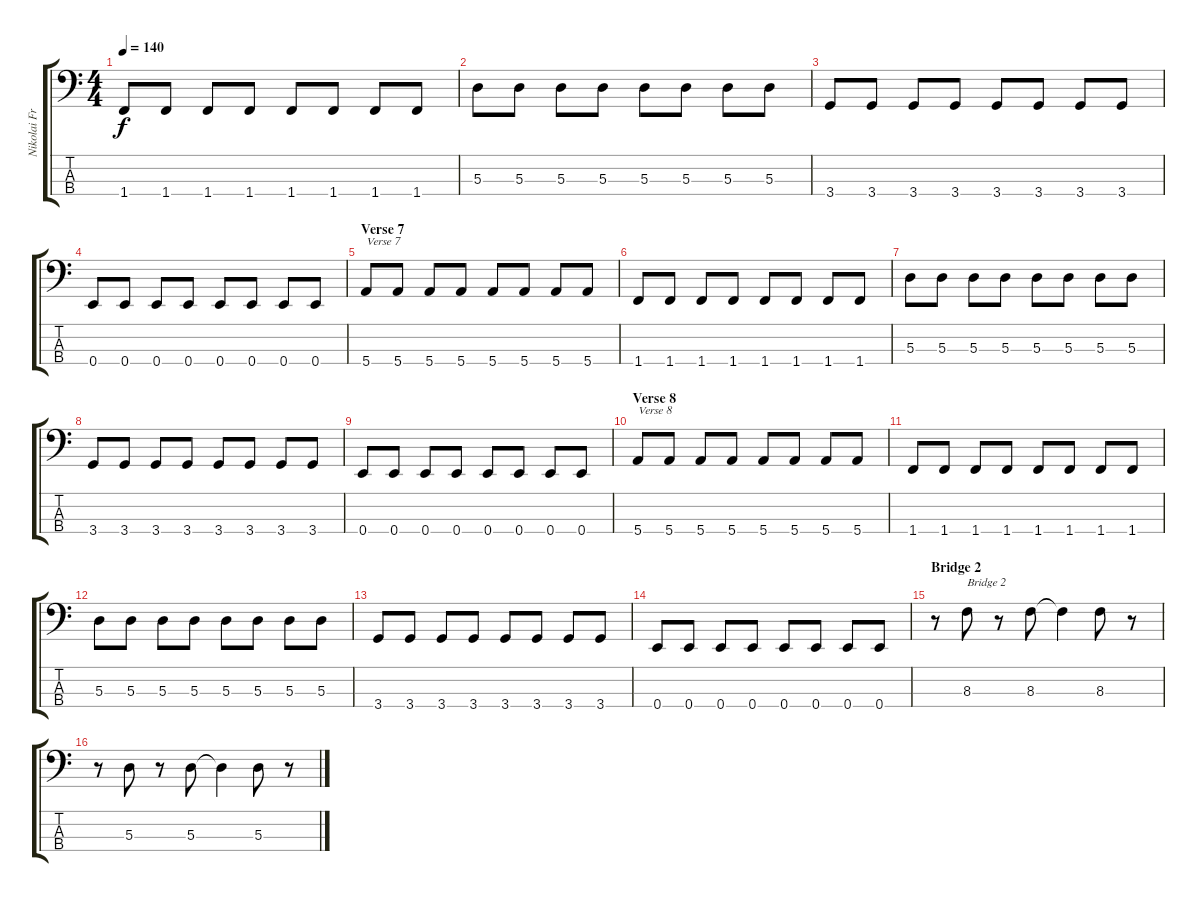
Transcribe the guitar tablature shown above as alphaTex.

\track ("Nikolai Fraiture" "Nikolai Fr") {instrument electricbassfinger}
\staff {score tabs}
\tuning (G2 D2 A1 E1) {hide}
\ts (4 4)
\tempo 140
\clef f4
\ks c
1.4.8{dy f} 1.4.8 1.4.8 1.4.8 1.4.8 1.4.8 1.4.8 1.4.8 |
5.3.8 5.3.8 5.3.8 5.3.8 5.3.8 5.3.8 5.3.8 5.3.8 |
3.4.8 3.4.8 3.4.8 3.4.8 3.4.8 3.4.8 3.4.8 3.4.8 |
0.4.8 0.4.8 0.4.8 0.4.8 0.4.8 0.4.8 0.4.8 0.4.8 |
\section ("" "Verse 7")
5.4.8{txt "Verse 7"} 5.4.8 5.4.8 5.4.8 5.4.8 5.4.8 5.4.8 5.4.8 |
1.4.8 1.4.8 1.4.8 1.4.8 1.4.8 1.4.8 1.4.8 1.4.8 |
5.3.8 5.3.8 5.3.8 5.3.8 5.3.8 5.3.8 5.3.8 5.3.8 |
3.4.8 3.4.8 3.4.8 3.4.8 3.4.8 3.4.8 3.4.8 3.4.8 |
0.4.8 0.4.8 0.4.8 0.4.8 0.4.8 0.4.8 0.4.8 0.4.8 |
\section ("" "Verse 8")
5.4.8{txt "Verse 8"} 5.4.8 5.4.8 5.4.8 5.4.8 5.4.8 5.4.8 5.4.8 |
1.4.8 1.4.8 1.4.8 1.4.8 1.4.8 1.4.8 1.4.8 1.4.8 |
5.3.8 5.3.8 5.3.8 5.3.8 5.3.8 5.3.8 5.3.8 5.3.8 |
3.4.8 3.4.8 3.4.8 3.4.8 3.4.8 3.4.8 3.4.8 3.4.8 |
0.4.8 0.4.8 0.4.8 0.4.8 0.4.8 0.4.8 0.4.8 0.4.8 |
\section ("" "Bridge 2")
r.8 8.3.8{txt "Bridge 2"} r.8 8.3.8 8.3{t}.4 8.3.8 r.8 |
r.8 5.3.8 r.8 5.3.8 5.3{t}.4 5.3.8 r.8
